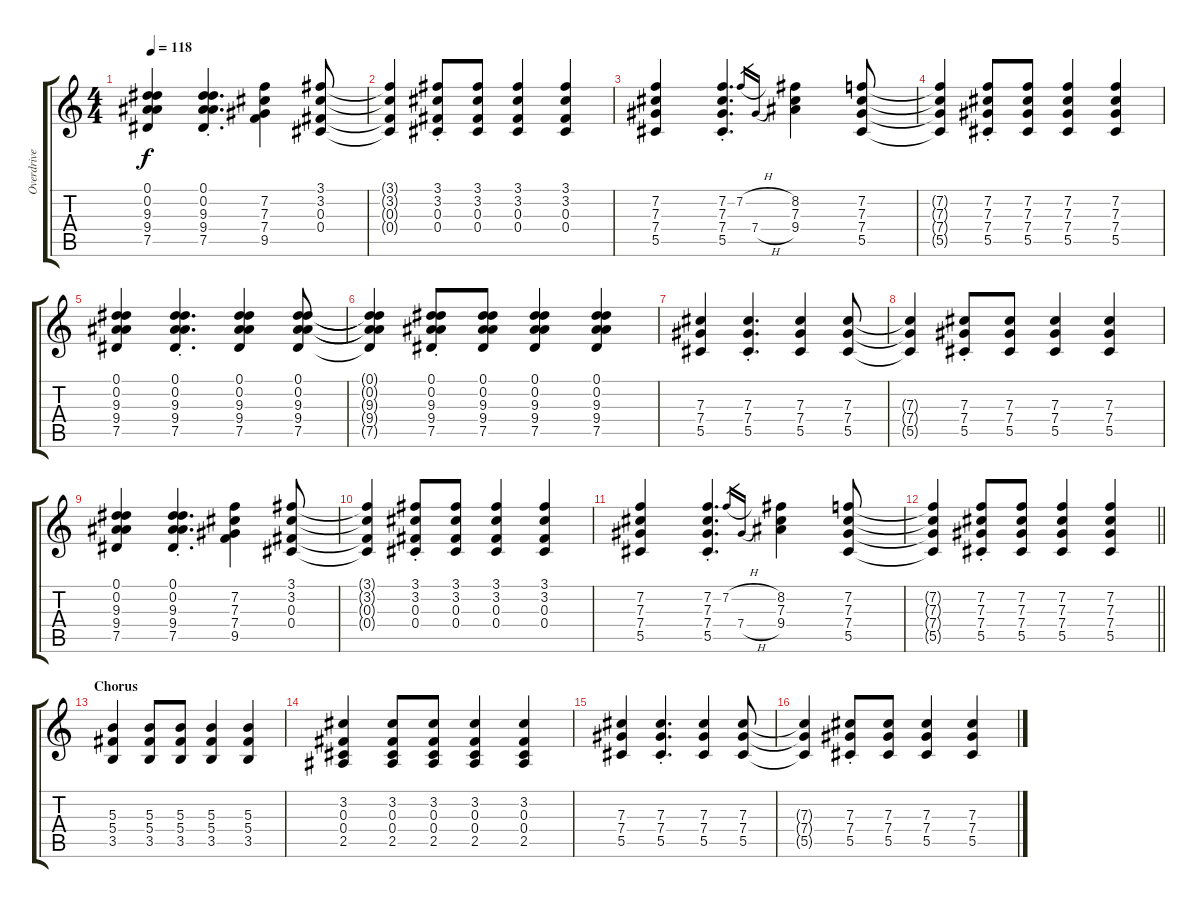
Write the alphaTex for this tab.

\track ("Overdrive Rhythm" "Overdrive ") {instrument overdrivenguitar}
\staff {score tabs}
\tuning (Eb4 Bb3 Gb3 Db3 Ab2 Eb2) {hide}
\ts (4 4)
\tempo 118
\clef g2
\ks c
(0.1 0.2 9.3 9.4 7.5).4{dy f} (0.1{st} 0.2{st} 9.3{st} 9.4{st} 7.5{st}).4{d} (7.2 7.3 7.4 9.5).4 (3.1 3.2 0.3 0.4).8 |
(3.1{t} 3.2{t} 0.3{t} 0.4{t}).4 (3.1{st} 3.2{st} 0.3{st} 0.4{st}).8 (3.1 3.2 0.3 0.4).8 (3.1 3.2 0.3 0.4).4 (3.1 3.2 0.3 0.4).4 |
(7.2 7.3 7.4 5.5).4 (7.2{st} 7.3{st} 7.4{st} 5.5{st}).4{d} 7.2{h}.16{gr} 7.4{h}.16{gr} (8.2 7.3 9.4).4 (7.2 7.3 7.4 5.5).8 |
(7.2{t} 7.3{t} 7.4{t} 5.5{t}).4 (7.2{st} 7.3{st} 7.4{st} 5.5{st}).8 (7.2 7.3 7.4 5.5).8 (7.2 7.3 7.4 5.5).4 (7.2 7.3 7.4 5.5).4 |
(0.1 0.2 9.3 9.4 7.5).4 (0.1{st} 0.2{st} 9.3{st} 9.4{st} 7.5{st}).4{d} (0.1 0.2 9.3 9.4 7.5).4 (0.1 0.2 9.3 9.4 7.5).8 |
(0.1{t} 0.2{t} 9.3{t} 9.4{t} 7.5{t}).4 (0.1{st} 0.2{st} 9.3{st} 9.4{st} 7.5{st}).8 (0.1 0.2 9.3 9.4 7.5).8 (0.1 0.2 9.3 9.4 7.5).4 (0.1 0.2 9.3 9.4 7.5).4 |
(7.3 7.4 5.5).4 (7.3{st} 7.4{st} 5.5{st}).4{d} (7.3 7.4 5.5).4 (7.3 7.4 5.5).8 |
(7.3{t} 7.4{t} 5.5{t}).4 (7.3{st} 7.4{st} 5.5{st}).8 (7.3 7.4 5.5).8 (7.3 7.4 5.5).4 (7.3 7.4 5.5).4 |
(0.1 0.2 9.3 9.4 7.5).4 (0.1{st} 0.2{st} 9.3{st} 9.4{st} 7.5{st}).4{d} (7.2 7.3 7.4 9.5).4 (3.1 3.2 0.3 0.4).8 |
(3.1{t} 3.2{t} 0.3{t} 0.4{t}).4 (3.1{st} 3.2{st} 0.3{st} 0.4{st}).8 (3.1 3.2 0.3 0.4).8 (3.1 3.2 0.3 0.4).4 (3.1 3.2 0.3 0.4).4 |
(7.2 7.3 7.4 5.5).4 (7.2{st} 7.3{st} 7.4{st} 5.5{st}).4{d} 7.2{h}.16{gr} 7.4{h}.16{gr} (8.2 7.3 9.4).4 (7.2 7.3 7.4 5.5).8 |
\barLineRight lightlight
(7.2{t} 7.3{t} 7.4{t} 5.5{t}).4 (7.2{st} 7.3{st} 7.4{st} 5.5{st}).8 (7.2 7.3 7.4 5.5).8 (7.2 7.3 7.4 5.5).4 (7.2 7.3 7.4 5.5).4 |
\section ("" "Chorus")
(5.3 5.4 3.5).4 (5.3 5.4 3.5).8 (5.3 5.4 3.5).8 (5.3 5.4 3.5).4 (5.3 5.4 3.5).4 |
(3.2 0.3 0.4 2.5).4 (3.2 0.3 0.4 2.5).8 (3.2 0.3 0.4 2.5).8 (3.2 0.3 0.4 2.5).4 (3.2 0.3 0.4 2.5).4 |
(7.3 7.4 5.5).4 (7.3{st} 7.4{st} 5.5{st}).4{d} (7.3 7.4 5.5).4 (7.3 7.4 5.5).8 |
(7.3{t} 7.4{t} 5.5{t}).4 (7.3{st} 7.4{st} 5.5{st}).8 (7.3 7.4 5.5).8 (7.3 7.4 5.5).4 (7.3 7.4 5.5).4
